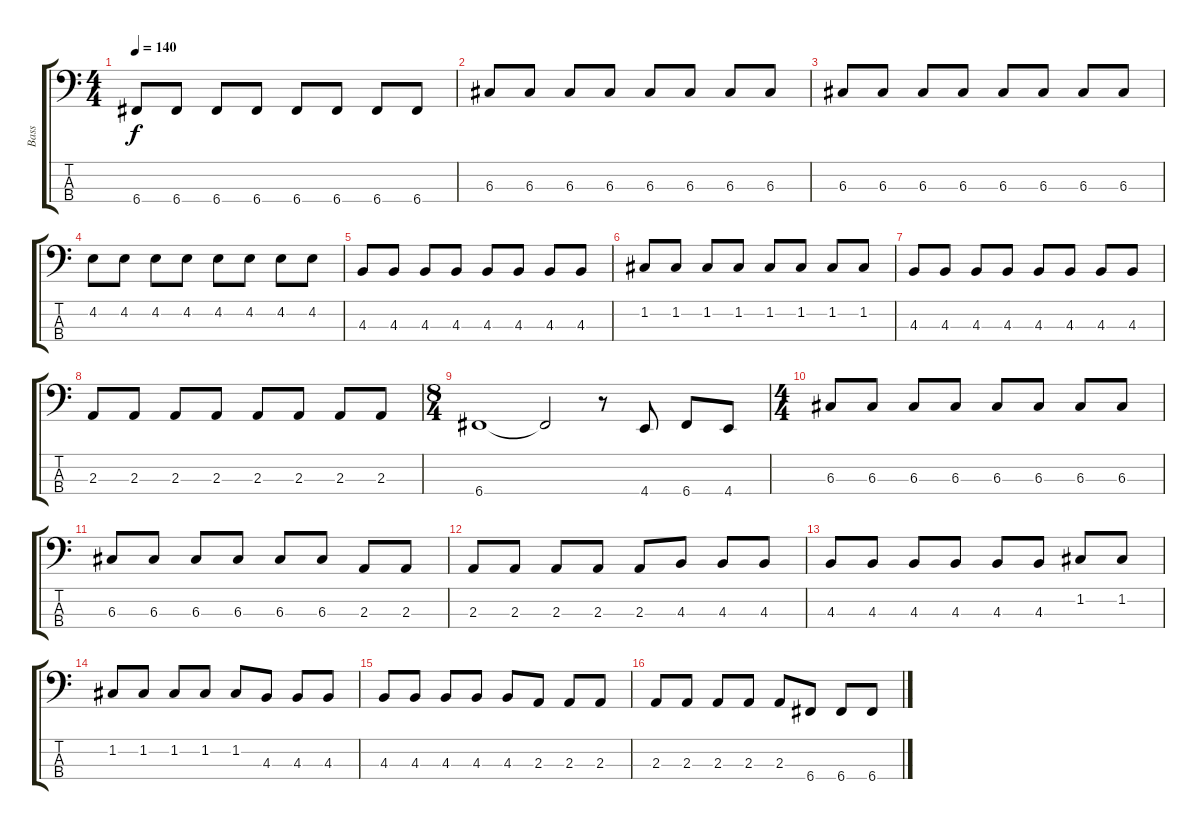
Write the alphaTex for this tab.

\track ("Bass" "Bass") {instrument electricbasspick}
\staff {score tabs}
\tuning (F2 C2 G1 C1) {hide}
\ts (4 4)
\tempo 140
\clef f4
\ks c
6.4.8{dy f} 6.4.8 6.4.8 6.4.8 6.4.8 6.4.8 6.4.8 6.4.8 |
6.3.8 6.3.8 6.3.8 6.3.8 6.3.8 6.3.8 6.3.8 6.3.8 |
6.3.8 6.3.8 6.3.8 6.3.8 6.3.8 6.3.8 6.3.8 6.3.8 |
4.2.8 4.2.8 4.2.8 4.2.8 4.2.8 4.2.8 4.2.8 4.2.8 |
4.3.8 4.3.8 4.3.8 4.3.8 4.3.8 4.3.8 4.3.8 4.3.8 |
1.2.8 1.2.8 1.2.8 1.2.8 1.2.8 1.2.8 1.2.8 1.2.8 |
4.3.8 4.3.8 4.3.8 4.3.8 4.3.8 4.3.8 4.3.8 4.3.8 |
2.3.8 2.3.8 2.3.8 2.3.8 2.3.8 2.3.8 2.3.8 2.3.8 |
\ts (8 4)
6.4.1 6.4{t}.2 r.8 4.4.8 6.4.8 4.4.8 |
\ts (4 4)
6.3.8 6.3.8 6.3.8 6.3.8 6.3.8 6.3.8 6.3.8 6.3.8 |
6.3.8 6.3.8 6.3.8 6.3.8 6.3.8 6.3.8 2.3.8 2.3.8 |
2.3.8 2.3.8 2.3.8 2.3.8 2.3.8 4.3.8 4.3.8 4.3.8 |
4.3.8 4.3.8 4.3.8 4.3.8 4.3.8 4.3.8 1.2.8 1.2.8 |
1.2.8 1.2.8 1.2.8 1.2.8 1.2.8 4.3.8 4.3.8 4.3.8 |
4.3.8 4.3.8 4.3.8 4.3.8 4.3.8 2.3.8 2.3.8 2.3.8 |
2.3.8 2.3.8 2.3.8 2.3.8 2.3.8 6.4.8 6.4.8 6.4.8
